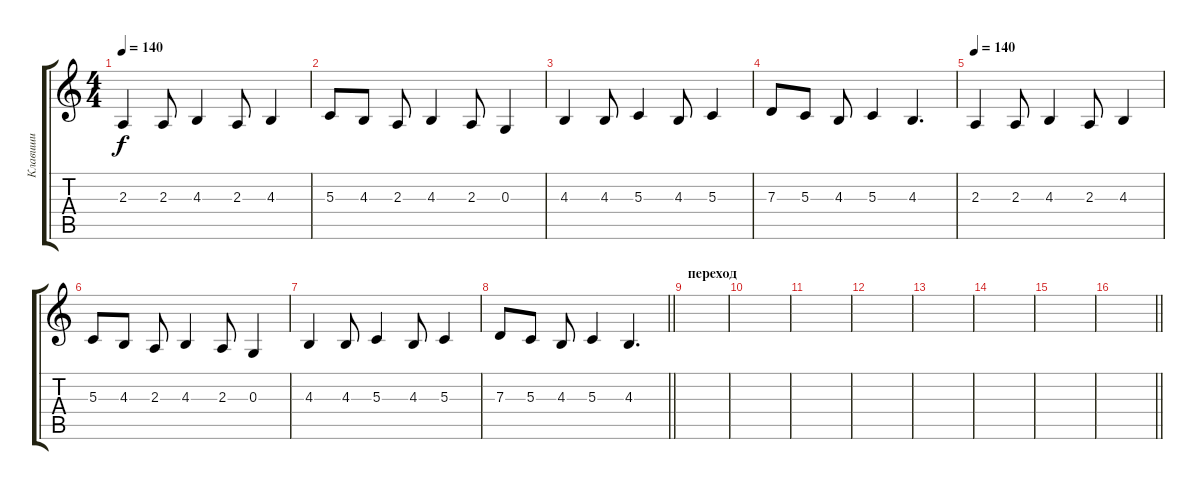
\track ("Клавиши" "Клавиши") {instrument acousticgrandpiano}
\staff {score tabs}
\tuning (E4 B3 G3 D3 A2 E2) {hide}
\ts (4 4)
\tempo 140
\clef g2
\ks c
2.3.4{dy f} 2.3.8 4.3.4 2.3.8 4.3.4 |
5.3.8 4.3.8 2.3.8 4.3.4 2.3.8 0.3.4 |
4.3.4 4.3.8 5.3.4 4.3.8 5.3.4 |
7.3.8 5.3.8 4.3.8 5.3.4 4.3.4{d} |
\tempo 140
2.3.4 2.3.8 4.3.4 2.3.8 4.3.4 |
5.3.8 4.3.8 2.3.8 4.3.4 2.3.8 0.3.4 |
4.3.4 4.3.8 5.3.4 4.3.8 5.3.4 |
\barLineRight lightlight
7.3.8 5.3.8 4.3.8 5.3.4 4.3.4{d} |
\section ("" "переход")
|
|
|
|
|
|
|
\barLineRight lightlight
